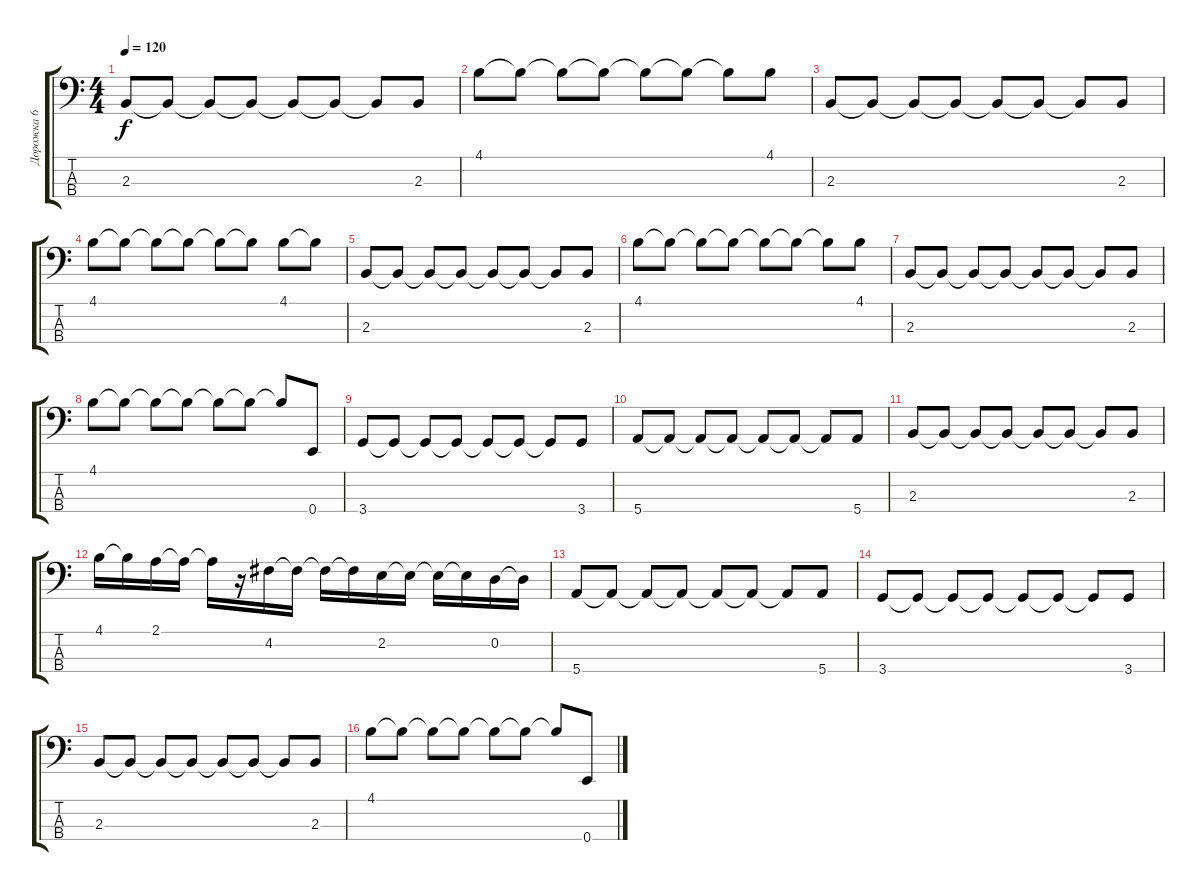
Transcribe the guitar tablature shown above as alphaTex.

\track ("Дорожка 6" "Дорожка 6") {instrument acousticguitarnylon}
\staff {score tabs}
\tuning (G2 D2 A1 E1) {hide}
\ts (4 4)
\tempo 120
\clef f4
\ks c
2.3.8{dy f} 2.3{t}.8 2.3{t}.8 2.3{t}.8 2.3{t}.8 2.3{t}.8 2.3{t}.8 2.3.8 |
4.1.8 4.1{t}.8 4.1{t}.8 4.1{t}.8 4.1{t}.8 4.1{t}.8 4.1{t}.8 4.1.8 |
2.3.8 2.3{t}.8 2.3{t}.8 2.3{t}.8 2.3{t}.8 2.3{t}.8 2.3{t}.8 2.3.8 |
4.1.8 4.1{t}.8 4.1{t}.8 4.1{t}.8 4.1{t}.8 4.1{t}.8 4.1.8 4.1{t}.8 |
2.3.8 2.3{t}.8 2.3{t}.8 2.3{t}.8 2.3{t}.8 2.3{t}.8 2.3{t}.8 2.3.8 |
4.1.8 4.1{t}.8 4.1{t}.8 4.1{t}.8 4.1{t}.8 4.1{t}.8 4.1{t}.8 4.1.8 |
2.3.8 2.3{t}.8 2.3{t}.8 2.3{t}.8 2.3{t}.8 2.3{t}.8 2.3{t}.8 2.3.8 |
4.1.8 4.1{t}.8 4.1{t}.8 4.1{t}.8 4.1{t}.8 4.1{t}.8 4.1{t}.8 0.4.8 |
3.4.8 3.4{t}.8 3.4{t}.8 3.4{t}.8 3.4{t}.8 3.4{t}.8 3.4{t}.8 3.4.8 |
5.4.8 5.4{t}.8 5.4{t}.8 5.4{t}.8 5.4{t}.8 5.4{t}.8 5.4{t}.8 5.4.8 |
2.3.8 2.3{t}.8 2.3{t}.8 2.3{t}.8 2.3{t}.8 2.3{t}.8 2.3{t}.8 2.3.8 |
4.1.16 4.1{t}.16 2.1.16 2.1{t}.16 2.1{t}.16 r.16 4.2.16 4.2{t}.16 4.2{t}.16 4.2{t}.16 2.2.16 2.2{t}.16 2.2{t}.16 2.2{t}.16 0.2.16 0.2{t}.16 |
5.4.8 5.4{t}.8 5.4{t}.8 5.4{t}.8 5.4{t}.8 5.4{t}.8 5.4{t}.8 5.4.8 |
3.4.8 3.4{t}.8 3.4{t}.8 3.4{t}.8 3.4{t}.8 3.4{t}.8 3.4{t}.8 3.4.8 |
2.3.8 2.3{t}.8 2.3{t}.8 2.3{t}.8 2.3{t}.8 2.3{t}.8 2.3{t}.8 2.3.8 |
4.1.8 4.1{t}.8 4.1{t}.8 4.1{t}.8 4.1{t}.8 4.1{t}.8 4.1{t}.8 0.4.8
